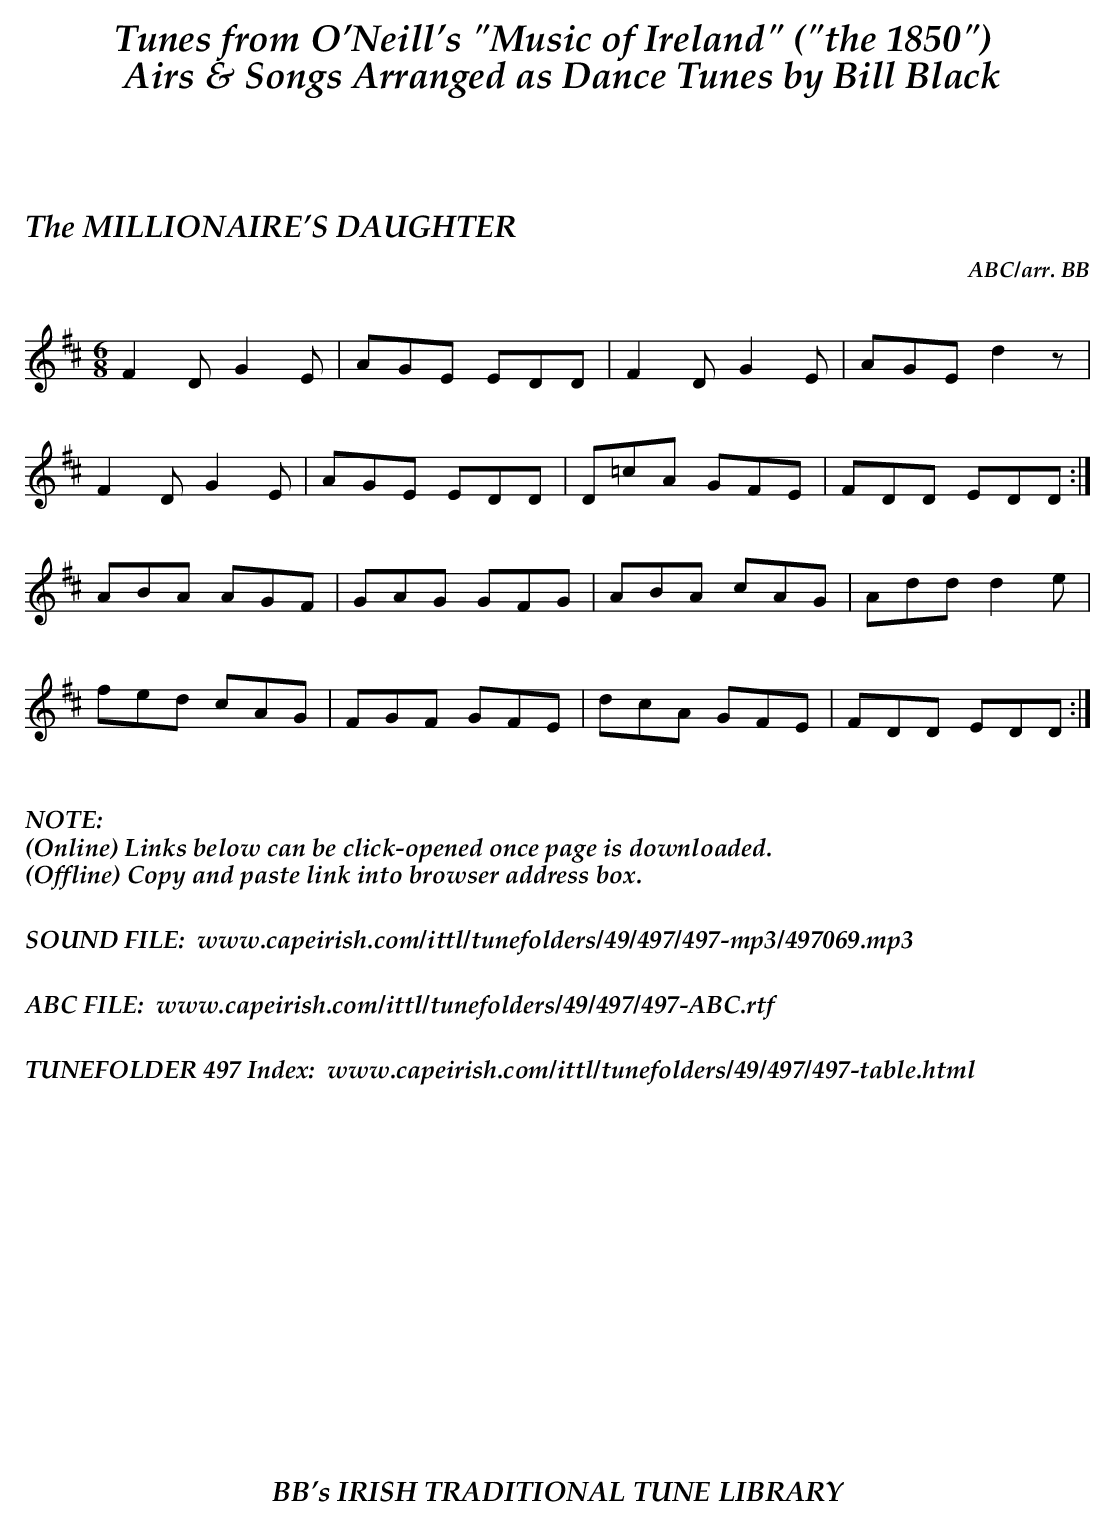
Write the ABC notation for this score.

X:1
T:MILLIONAIRE'S DAUGHTER, The
C:ABC/arr. BB
M:6/8
L:1/8
K:D
F2D G2E|AGE EDD|F2D G2E|AGE d2z|
F2D G2E|AGE EDD|D=cA GFE|FDD EDD:|
ABA AGF|GAG GFG|ABA cAG|Add d2e|
fed cAG|FGF GFE|dcA GFE|FDD EDD:|
%%vskip .3in
%%textoption left
%%textfont "Palatino-BoldItalic" 16
%%begintext
%%NOTE:
(Online) Links below can be click-opened once page is downloaded.
(Offline) Copy and paste link into browser address box.
%%
%%
SOUND FILE:  www.capeirish.com/ittl/tunefolders/49/497/497-mp3/497069.mp3
%%
%%
ABC FILE:  www.capeirish.com/ittl/tunefolders/49/497/497-ABC.rtf
%%
%%
TUNEFOLDER 497 Index:  www.capeirish.com/ittl/tunefolders/49/497/497-table.html
